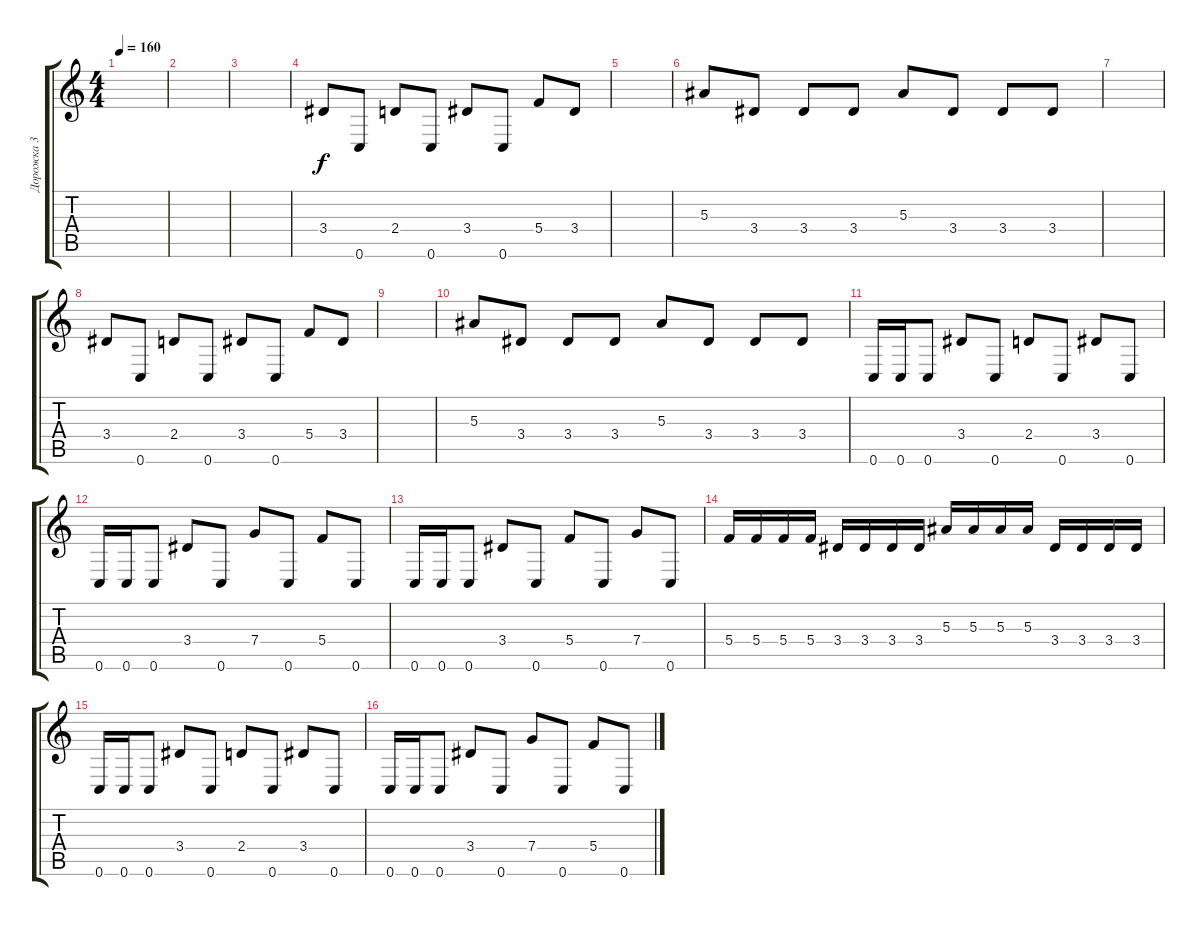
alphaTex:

\track ("Дорожка 3" "Дорожка 3") {instrument distortionguitar}
\staff {score tabs}
\tuning (D4 A3 F3 C3 G2 C2) {hide}
\ts (4 4)
\tempo 160
\clef g2
\ks c
|
|
|
3.4.8 0.6.8 2.4.8 0.6.8 3.4.8 0.6.8 5.4.8 3.4.8 |
|
5.3.8 3.4.8 3.4.8 3.4.8 5.3.8 3.4.8 3.4.8 3.4.8 |
|
3.4.8 0.6.8 2.4.8 0.6.8 3.4.8 0.6.8 5.4.8 3.4.8 |
|
5.3.8 3.4.8 3.4.8 3.4.8 5.3.8 3.4.8 3.4.8 3.4.8 |
0.6.16 0.6.16 0.6.8 3.4.8 0.6.8 2.4.8 0.6.8 3.4.8 0.6.8 |
0.6.16 0.6.16 0.6.8 3.4.8 0.6.8 7.4.8 0.6.8 5.4.8 0.6.8 |
0.6.16 0.6.16 0.6.8 3.4.8 0.6.8 5.4.8 0.6.8 7.4.8 0.6.8 |
5.4.16 5.4.16 5.4.16 5.4.16 3.4.16 3.4.16 3.4.16 3.4.16 5.3.16 5.3.16 5.3.16 5.3.16 3.4.16 3.4.16 3.4.16 3.4.16 |
0.6.16 0.6.16 0.6.8 3.4.8 0.6.8 2.4.8 0.6.8 3.4.8 0.6.8 |
0.6.16 0.6.16 0.6.8 3.4.8 0.6.8 7.4.8 0.6.8 5.4.8 0.6.8
